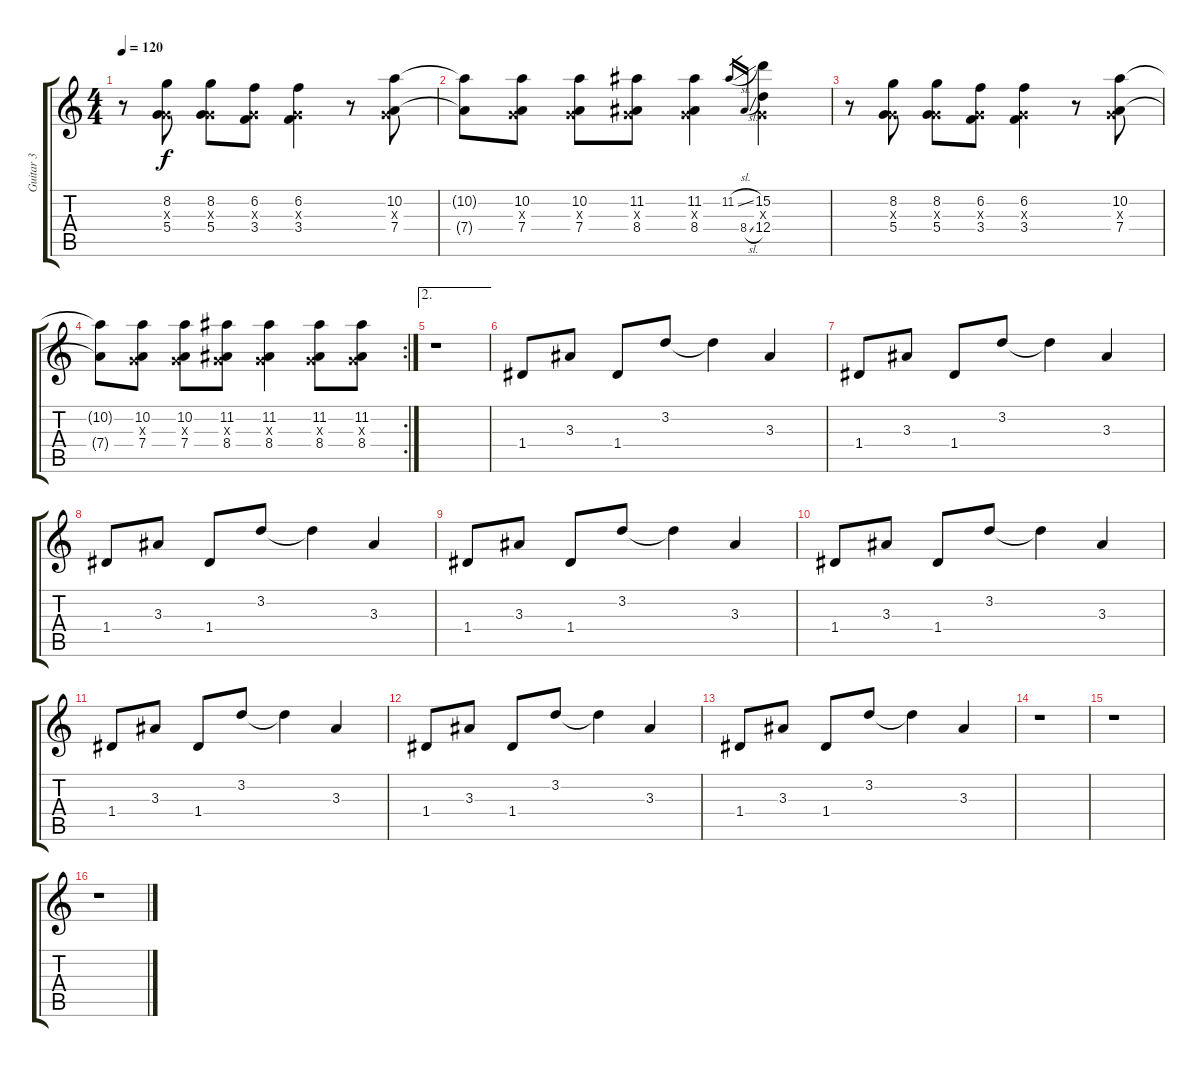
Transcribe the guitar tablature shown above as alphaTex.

\track ("Guitar 3" "Guitar 3") {instrument distortionguitar}
\staff {score tabs}
\tuning (E4 B3 G3 D3 A2 E2) {hide}
\ts (4 4)
\tempo 120
\clef g2
\ks c
r.8{dy f} (8.2 0.3{x} 5.4).8 (8.2 0.3{x} 5.4).8 (6.2 0.3{x} 3.4).8 (6.2 0.3{x} 3.4).4 r.8 (10.2 0.3{x} 7.4).8 |
(10.2{t} 7.4{t}).8 (10.2 0.3{x} 7.4).8 (10.2 0.3{x} 7.4).8 (11.2 0.3{x} 8.4).8 (11.2 0.3{x} 8.4).4 11.2{sl}.16{gr} 8.4{sl}.16{gr} (15.2 0.3{x} 12.4).4 |
r.8 (8.2 0.3{x} 5.4).8 (8.2 0.3{x} 5.4).8 (6.2 0.3{x} 3.4).8 (6.2 0.3{x} 3.4).4 r.8 (10.2 0.3{x} 7.4).8 |
\rc 2
(10.2{t} 7.4{t}).8 (10.2 0.3{x} 7.4).8 (10.2 0.3{x} 7.4).8 (11.2 0.3{x} 8.4).8 (11.2 0.3{x} 8.4).4 (11.2 0.3{x} 8.4).8 (11.2 0.3{x} 8.4).8 |
\ae 2
r.1 |
1.4.8 3.3.8 1.4.8 3.2.8 3.2{t}.4 3.3.4 |
1.4.8 3.3.8 1.4.8 3.2.8 3.2{t}.4 3.3.4 |
1.4.8 3.3.8 1.4.8 3.2.8 3.2{t}.4 3.3.4 |
1.4.8 3.3.8 1.4.8 3.2.8 3.2{t}.4 3.3.4 |
1.4.8 3.3.8 1.4.8 3.2.8 3.2{t}.4 3.3.4 |
1.4.8 3.3.8 1.4.8 3.2.8 3.2{t}.4 3.3.4 |
1.4.8 3.3.8 1.4.8 3.2.8 3.2{t}.4 3.3.4 |
1.4.8 3.3.8 1.4.8 3.2.8 3.2{t}.4 3.3.4 |
r.1 |
r.1 |
r.1
